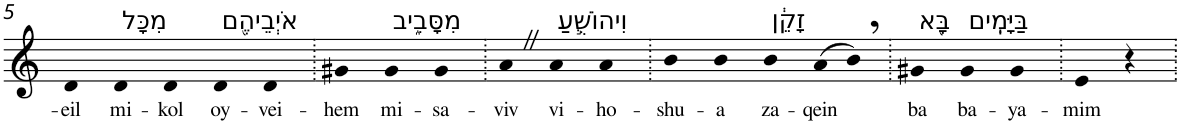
**kern	**text
*part1	*part1
*staff1	*staff1
*I"Piano	*
*I'Pno	*
!!LO:PB:g=z
*clefG2	*
*k[]	*
=5	=5
!	!LO:LY:b
4d	-eil
!LO:TX:a:t=מִכָּל	!
!	!LO:LY:b
4d	mi-
!	!LO:LY:b
4d	-kol
!LO:TX:a:t=אֹיְבֵיהֶ֖ם	!
!	!LO:LY:b
4d	oy-
!	!LO:LY:b
4d	-vei-
=6.	=6.
!	!LO:LY:b
4g#X	-hem
!LO:TX:a:t=מִסָּבִ֑יב	!
!	!LO:LY:b
4g#	mi-
!	!LO:LY:b
4g#	-sa-
=7.	=7.
!	!LO:LY:b
4aZ	-viv
!LO:TX:a:t=וִיהוֹשֻׁ֣עַ	!
!	!LO:LY:b
4a	vi-
!	!LO:LY:b
4a	-ho-
=8.	=8.
!	!LO:LY:b
4b	-shu-
!	!LO:LY:b
4b	-a
!LO:TX:a:t=זָקֵ֔ן	!
!	!LO:LY:b
4b	za-
!	!LO:LY:b
(>8a	-qein
8b,)	.
=9.	=9.
!LO:TX:a:t=בָּ֖א	!
!	!LO:LY:b
4g#X	ba
!LO:TX:a:t=בַּיָּמִֽים	!
!	!LO:LY:b
4g#	ba-
!	!LO:LY:b
4g#	-ya-
=10.	=10.
!	!LO:LY:b
4e	-mim
4r	.
=.	=.
*-	*-
